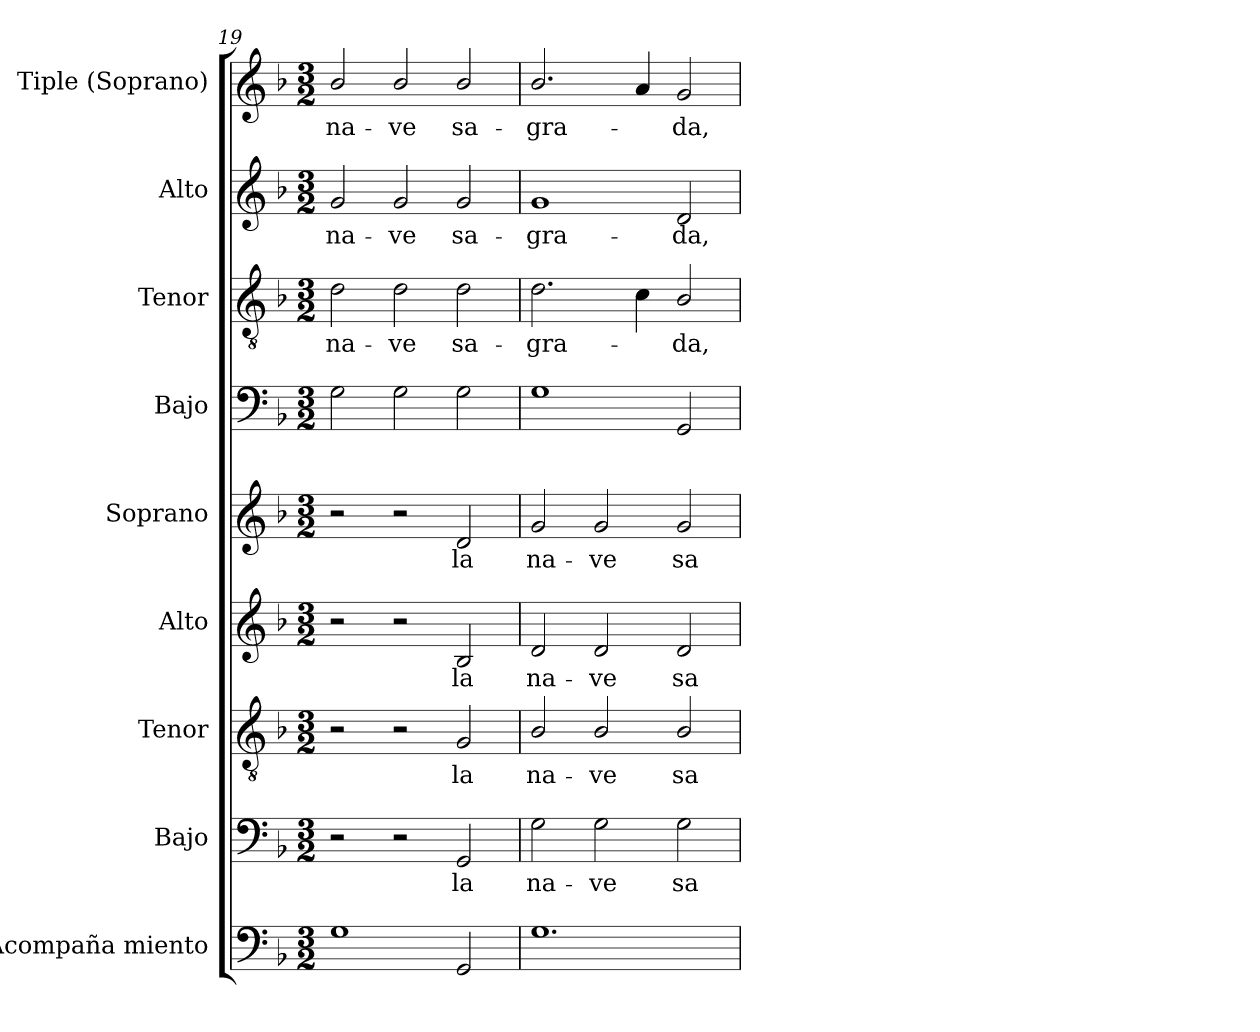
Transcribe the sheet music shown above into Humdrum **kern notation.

**kern	**kern	**text	**kern	**text	**kern	**text	**kern	**text	**kern	**kern	**text	**kern	**text	**kern	**text
*part9	*part8	*part8	*part7	*part7	*part6	*part6	*part5	*part5	*part4	*part3	*part3	*part2	*part2	*part1	*part1
*staff9	*staff8	*staff8	*staff7	*staff7	*staff6	*staff6	*staff5	*staff5	*staff4	*staff3	*staff3	*staff2	*staff2	*staff1	*staff1
*I"Acompaña miento	*I"Bajo	*	*I"Tenor	*	*I"Alto	*	*I"Soprano	*	*I"Bajo	*I"Tenor	*	*I"Alto	*	*I"Tiple (Soprano)	*
*I'Ac.	*I'B.	*	*I'T.	*	*I'A.	*	*I'S.	*	*I'B.	*I'T.	*	*I'A.	*	*I'S.	*
*clefF4	*clefF4	*	*clefGv2	*	*clefG2	*	*clefG2	*	*clefF4	*clefGv2	*	*clefG2	*	*clefG2	*
*	*	*	*ITrd7c12	*	*	*	*	*	*	*ITrd7c12	*	*	*	*	*
*k[b-]	*k[b-]	*	*k[b-]	*	*k[b-]	*	*k[b-]	*	*k[b-]	*k[b-]	*	*k[b-]	*	*k[b-]	*
*F:	*F:	*	*F:	*	*F:	*	*F:	*	*F:	*F:	*	*F:	*	*F:	*
*M3/2	*M3/2	*	*M3/2	*	*M3/2	*	*M3/2	*	*M3/2	*M3/2	*	*M3/2	*	*M3/2	*
=19	=19	=19	=19	=19	=19	=19	=19	=19	=19	=19	=19	=19	=19	=19	=19
!	!	!	!	!	!	!	!	!	!	!	!LO:LY:b:color=#000000	!	!	!	!
!	!	!	!	!	!	!	!	!	!	!	!	!	!LO:LY:b:color=#000000	!	!
!	!	!	!	!	!	!	!	!	!	!	!	!	!	!	!LO:LY:b:color=#000000
1Gi	2r	.	2r	.	2r	.	2r	.	2Gi\	2Di\	na-	2gi/	na-	2b-i/	na-
!	!	!	!	!	!	!	!	!	!	!	!LO:LY:b:color=#000000	!	!	!	!
!	!	!	!	!	!	!	!	!	!	!	!	!	!LO:LY:b:color=#000000	!	!
!	!	!	!	!	!	!	!	!	!	!	!	!	!	!	!LO:LY:b:color=#000000
.	2r	.	2r	.	2r	.	2r	.	2Gi\	2Di\	-ve	2gi/	-ve	2b-i/	-ve
!	!	!LO:LY:b:color=#000000	!	!	!	!	!	!	!	!	!	!	!	!	!
!	!	!	!	!LO:LY:b:color=#000000	!	!	!	!	!	!	!	!	!	!	!
!	!	!	!	!	!	!LO:LY:b:color=#000000	!	!	!	!	!	!	!	!	!
!	!	!	!	!	!	!	!	!LO:LY:b:color=#000000	!	!	!	!	!	!	!
!	!	!	!	!	!	!	!	!	!	!	!LO:LY:b:color=#000000	!	!	!	!
!	!	!	!	!	!	!	!	!	!	!	!	!	!LO:LY:b:color=#000000	!	!
!	!	!	!	!	!	!	!	!	!	!	!	!	!	!	!LO:LY:b:color=#000000
2GGi/	2GGi/	la	2GGi/	la	2B-i/	la	2di/	la	2Gi\	2Di\	sa-	2gi/	sa-	2b-i/	sa-
=20	=20	=20	=20	=20	=20	=20	=20	=20	=20	=20	=20	=20	=20	=20	=20
!	!	!LO:LY:b:color=#000000	!	!	!	!	!	!	!	!	!	!	!	!	!
!	!	!	!	!LO:LY:b:color=#000000	!	!	!	!	!	!	!	!	!	!	!
!	!	!	!	!	!	!LO:LY:b:color=#000000	!	!	!	!	!	!	!	!	!
!	!	!	!	!	!	!	!	!LO:LY:b:color=#000000	!	!	!	!	!	!	!
!	!	!	!	!	!	!	!	!	!	!	!LO:LY:b:color=#000000	!	!	!	!
!	!	!	!	!	!	!	!	!	!	!	!	!	!LO:LY:b:color=#000000	!	!
!	!	!	!	!	!	!	!	!	!	!	!	!	!	!	!LO:LY:b:color=#000000
1.Gi	2Gi\	na-	2BB-i/	na-	2di/	na-	2gi/	na-	1Gi	2.Di\	-gra-	1gi	-gra-	2.b-i/	-gra-
!	!	!LO:LY:b:color=#000000	!	!	!	!	!	!	!	!	!	!	!	!	!
!	!	!	!	!LO:LY:b:color=#000000	!	!	!	!	!	!	!	!	!	!	!
!	!	!	!	!	!	!LO:LY:b:color=#000000	!	!	!	!	!	!	!	!	!
!	!	!	!	!	!	!	!	!LO:LY:b:color=#000000	!	!	!	!	!	!	!
.	2Gi\	-ve	2BB-i/	-ve	2di/	-ve	2gi/	-ve	.	.	.	.	.	.	.
.	.	.	.	.	.	.	.	.	.	4Ci\	.	.	.	4ai/	.
!	!	!LO:LY:b:color=#000000	!	!	!	!	!	!	!	!	!	!	!	!	!
!	!	!	!	!LO:LY:b:color=#000000	!	!	!	!	!	!	!	!	!	!	!
!	!	!	!	!	!	!LO:LY:b:color=#000000	!	!	!	!	!	!	!	!	!
!	!	!	!	!	!	!	!	!LO:LY:b:color=#000000	!	!	!	!	!	!	!
!	!	!	!	!	!	!	!	!	!	!	!LO:LY:b:color=#000000	!	!	!	!
!	!	!	!	!	!	!	!	!	!	!	!	!	!LO:LY:b:color=#000000	!	!
!	!	!	!	!	!	!	!	!	!	!	!	!	!	!	!LO:LY:b:color=#000000
.	2Gi\	sa-	2BB-i/	sa-	2di/	sa-	2gi/	sa-	2GGi/	2BB-i/	-da,	2di/	-da,	2gi/	-da,
=	=	=	=	=	=	=	=	=	=	=	=	=	=	=	=
*-	*-	*-	*-	*-	*-	*-	*-	*-	*-	*-	*-	*-	*-	*-	*-
